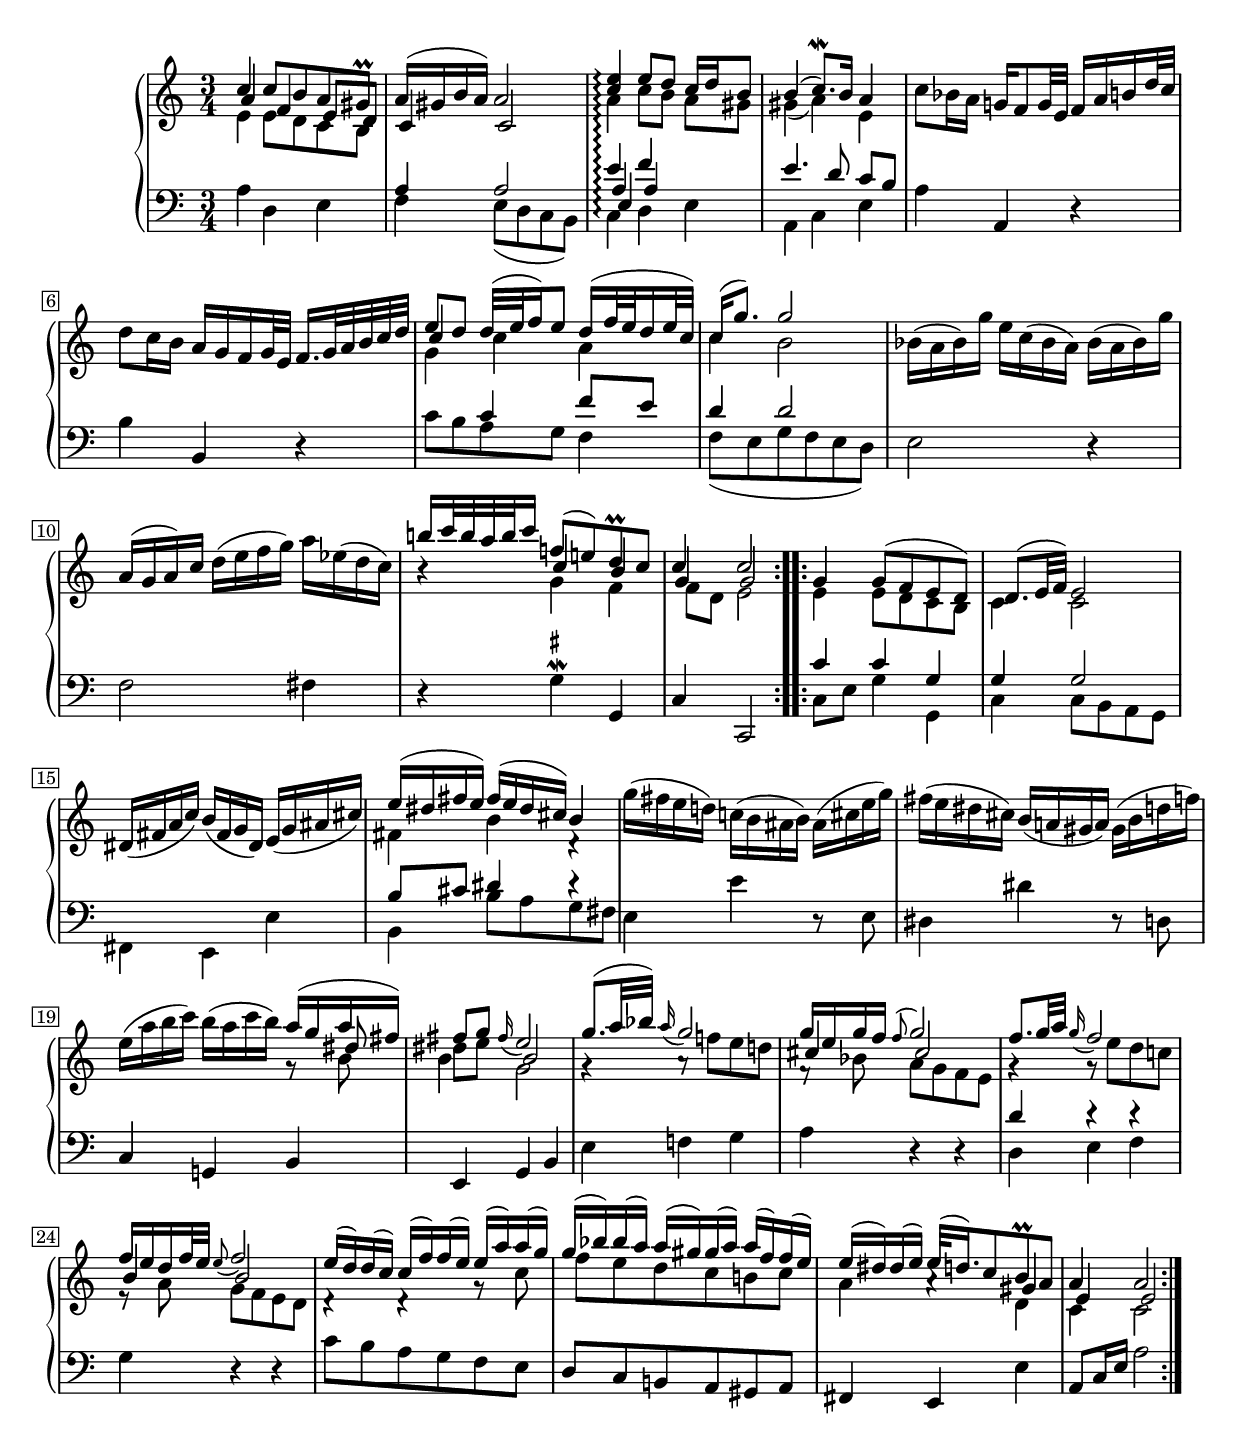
Global = {
  \key a \minor
  \time 3/4
  \include "../global.ly"
}

Soprano = \context Voice = "one" \relative c'' {
  \voiceOne
  \stemUp\tieUp
  \override MultiMeasureRest.staff-position = #0
  \override Rest.staff-position = #0
  \repeat volta 2 {
  %1
  | c4 c8 b a gis\prall
  | a16( gis b a) a2
  | <c e>4\arpeggio e8[ d] c16 d b8
  | b4( c8.\mordent) b16 a4
  %5
  | \stemNeutral c8 bes16 a g f8 g32 e f16 a b d32 c
  | d8 c16 b a g f g32 e f16. g32 a b c d
  | \stemUp e8 d d32[( e f16) e8] d16( f32 e d16 e32 c)
  | c16( g'8.) g2
  | \stemNeutral bes,16( a bes) g' e c( bes a) bes( a bes) g'
  %10
  | a,( g a) c d( e f g) a ees( d c)
  | \stemUp b'!16[ c32 b a b c16] f,!8[(e!) d\prall c]
  | c4 c2
%   \break
  }
  \repeat volta 2 {
  | g4 g8( f e d)
  | d8.( e32 f) e2
  %15
  | \stemNeutral\slurNeutral dis16( fis a c) b( fis g dis) e( g ais cis)
  | \stemUp\slurUp e( dis fis e) fis( e dis cis) b4
  | \stemNeutral\slurNeutral g'16( fis e d!) c!( b ais b) ais( cis e g)
  | fis( e dis cis) b( a gis a) gis( b d! f!)
  | e( a b c) b( a c b) \stemUp\slurUp a( g a fis)
  %20
  | fis8 g \once\slurDown\appoggiatura fis16 e2
  | g8.( a32 bes) \once\slurDown\appoggiatura a16 g2
  | g16 e g f \once\slurUp\appoggiatura f8 g2
  | f8. g32 a \once\slurDown\appoggiatura g16 f2
  | f16 e d f32 e \once\slurDown\appoggiatura e8 f2
  %25
  | e16( d) d( c) c( f) f( e) e( a) a( g)
  | g( bes) bes( a) a( gis) gis( a) a( f) f( e)
  | e( dis) dis( e) e32[( d16.) c8 b\prall a]
  | a4 a2
  }
}

Alto = \context Voice = "two" \relative c'' {
  \voiceTwo
  \stemUp
  \override Rest.staff-position = #0
  %1
  | \override NoteColumn.force-hshift = #0.3
    a4
    \override NoteColumn.force-hshift = #1
    f
    \override NoteColumn.force-hshift = #0.5
    e8 d
  | \override NoteColumn.force-hshift = #0.3 c4 c2
  | \revert NoteColumn.force-hshift
    \stemDown a'4\arpeggio c8[ b] a[ gis]
  | gis4( a4) e
  %5
  | s2.*2
  | \once\stemUp \once\override NoteColumn.force-hshift = #0.3 c'4 c a
  | c b2
  | s2.*2
  %11
  | \stemUp r4 \override NoteColumn.force-hshift = #0.2 c b
  | g4 g2
  | \stemDown \revert NoteColumn.force-hshift e4 e8 d c b
  | c4 c2
  %15
  | s2.
  | fis4 b d,\rest
  | s2.*2
  | s2 s8 b'
  %20
  | \once\override NoteColumn.force-hshift = #-1.1 b4 g2
  | g4\rest \stemDown a8\rest f'! e d
  | \stemUp \override NoteColumn.force-hshift = #0.4 cis4 cis2
  | \stemDown g4\rest g8\rest e' d c!
  | \stemUp \override NoteColumn.force-hshift = #0.3 b4 b2
    \revert NoteColumn.force-hshift
  %25
  | \stemDown d,4\rest d\rest g8\rest c8
  | f e d c b c
  | a4 a\rest
    \stemUp \override NoteColumn.force-hshift = #0.5
    gis
  | e4 e2
}

Tenor = \context Voice = "three" \relative c' {
  \voiceThree
  \stemDown
  \override Rest.staff-position = #0
  %1
  | \change Staff = "upper" e4 e8 d c b
  | \change Staff = "lower" \stemUp a4 a2
  | << {
      \stemUp \once\override NoteColumn.force-hshift = #0.8 e4\arpeggio
    } \\ {
      \stemUp \once\override NoteColumn.force-hshift = #0.4 a\arpeggio
    } \\ {
      \stemUp \once\override NoteColumn.force-hshift = #0 e'\arpeggio
    } >>
    << {
      \stemUp \once\override NoteColumn.force-hshift = #0.4 a,4
    } \\ {
      \stemUp \once\override NoteColumn.force-hshift = #0 f'
    } >>
    s4
  | e4. d8 c[ b]
  %5
  | s2.*2
  | \change Staff = "upper" \stemDown g'4
    \change Staff = "lower" \stemUp c, f8 e
  | d4 d2
  | s2.*2
  %11
  | s4 \change Staff = "upper" \stemDown g f
  | \once\override NoteColumn.force-hshift = #1 f8[ d] e2
  | \change Staff = "lower" \stemUp
    c4 c g
  | g g2
  %15
  | s2.
  | b8[ cis] dis4 d\rest
  | s2.*2
  | \change Staff = "upper" \stemDown
    s2 g8\rest \once\stemUp dis'
  | \once\override NoteColumn.force-hshift = #0 dis e \once\stemUp b2
  %22
  | s2.
  | f8\rest bes a[ g f e]
  | \change Staff = "lower" \stemUp
    d4 d\rest d\rest
  %25
  | \change Staff = "upper" \stemDown
    e8\rest a g[ f e d]
  | s2.*2
  | s2 d4
  | c4 c2
}

Bass = \context Voice = "four" \relative c' {
  \voiceFour
  \stemDown\tieDown
  \override MultiMeasureRest.staff-position = #0
  \override Rest.staff-position = #0
  \repeat volta 2 {
  %1
  | a4 d, e
  | f e8( d c b)
  | c4\arpeggio d e
  | a, c e
  %5
  |\stemNeutral  a a, r
  | b' b, r
  | \stemDown c'8 b a g f4
  | f8( e g f e d)
  | e2 r4
  %10
  | f2 fis4
  | \stemNeutral r4 g^\mordent^\markup { \tiny\sharp } g,
  | c c,2
  }
  \repeat volta 2 {
  | \stemDown c'8 e g4 g,
  | c4 c8 b a g
  %15
  | fis4 e e'
  | b b'8 a g fis
  | e4 e' r8 e,
  | dis4 dis' r8 d,!
  | \stemNeutral c4 g! b
  %20
  | e, g b
  | e f! g
  | a r r
  | d, e f
  | g r r
  %25
  | c8 b a g f e
  | d c b! a gis a
  | fis4 e e'
  | a,8 c16 e a2
  }
}

forceBreaks = {
  % page 1
  \repeat unfold 4 { s2.\noBreak } s2.\break\noPageBreak
  \repeat unfold 3 { s2.\noBreak } s2.\break\noPageBreak
  \repeat unfold 4 { s2.\noBreak } s2.\break\noPageBreak
  \repeat unfold 3 { s2.\noBreak } s2.\break\noPageBreak
  \repeat unfold 4 { s2.\noBreak } s2.\break\noPageBreak
  \repeat unfold 4 { s2.\noBreak } s2.\pageBreak
}

\score {
  \new PianoStaff \with { connectArpeggios = ##t }
  <<
    \accidentalStyle Score.piano
    \context Staff = "upper" <<
      \set Staff.midiInstrument = #"acoustic grand"
      \Global
      \clef treble
      \Soprano
      \Alto
    >>
    \context Staff = "lower" <<
      \set Staff.midiInstrument = #"acoustic grand"
      \Global
      \clef bass
      \Tenor
      \Bass
    >>
    \new Devnull \forceBreaks
  >>
  \header {
    composer = ##f % "Johann Sebastian Bach"
    opus = ##f % "BWV 807"
    title = \markup { \italic "Les agréments de la même Sarabande" }
    subtitle = ##f
  }
  \layout {
    \context {
      \PianoStaff
      \override Parentheses.font-size = #-2
      \override TextScript.font-shape = #'italic
      \override TextScript.font-size = #-1
    }
  }
  \midi {
    \tempo 4 = 100
  }
}
